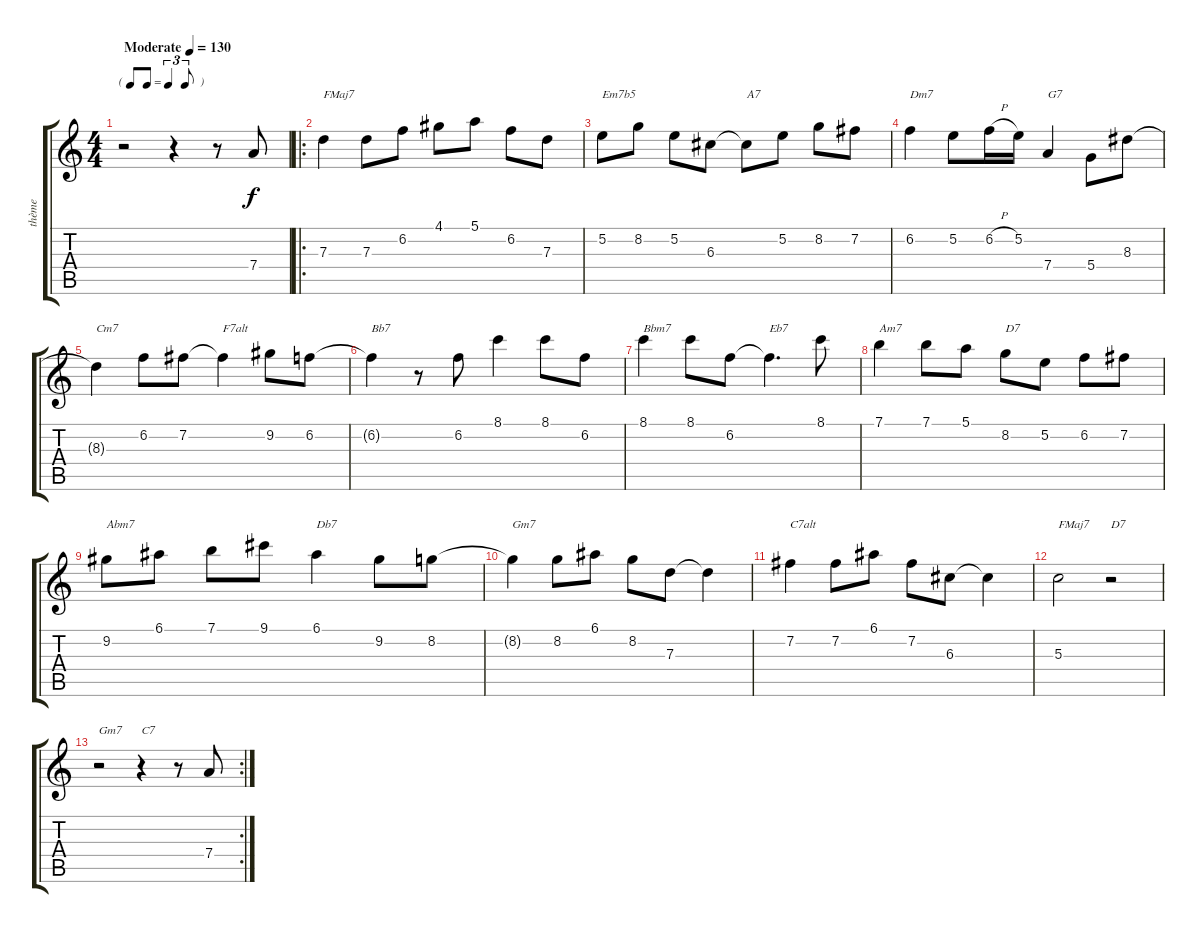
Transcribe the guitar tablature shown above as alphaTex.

\track ("thème" "thème") {instrument electricguitarjazz}
\staff {score tabs}
\tuning (E4 B3 G3 D3 A2 E2) {hide}
\ts (4 4)
\tf triplet8th
\tempo (130 "Moderate")
\clef g2
\ks c
r.2{dy f instrument electricguitarjazz} r.4 r.8 7.4.8 |
\ro
7.3.4{txt "FMaj7"} 7.3.8 6.2.8 4.1.8 5.1.8 6.2.8 7.3.8 |
5.2.8{txt "Em7b5"} 8.2.8 5.2.8 6.3.8 6.3{t}.8{txt "A7"} 5.2.8 8.2.8 7.2.8 |
6.2.4{txt "Dm7"} 5.2.8 6.2{h}.16 5.2.16 7.4.4{txt "G7"} 5.4.8 8.3.8 |
8.3{t}.4{txt "Cm7"} 6.2.8 7.2.8 7.2{t}.4{txt "F7alt"} 9.2.8 6.2.8 |
6.2{t}.4{txt "Bb7"} r.8 6.2.8 8.1.4 8.1.8 6.2.8 |
8.1.4{txt "Bbm7"} 8.1.8 6.2.8 6.2{t}.4{d txt "Eb7"} 8.1.8 |
7.1.4{txt "Am7"} 7.1.8 5.1.8 8.2.8{txt "D7"} 5.2.8 6.2.8 7.2.8 |
9.2.8{txt "Abm7"} 6.1.8 7.1.8 9.1.8 6.1.4{txt "Db7"} 9.2.8 8.2.8 |
8.2{t}.4{txt "Gm7"} 8.2.8 6.1.8 8.2.8 7.3.8 7.3{t}.4 |
7.2.4{txt "C7alt"} 7.2.8 6.1.8 7.2.8 6.3.8 6.3{t}.4 |
5.3.2{txt "FMaj7"} r.2{txt "D7"} |
\rc 2
r.2{txt "Gm7"} r.4{txt "C7"} r.8 7.4.8
